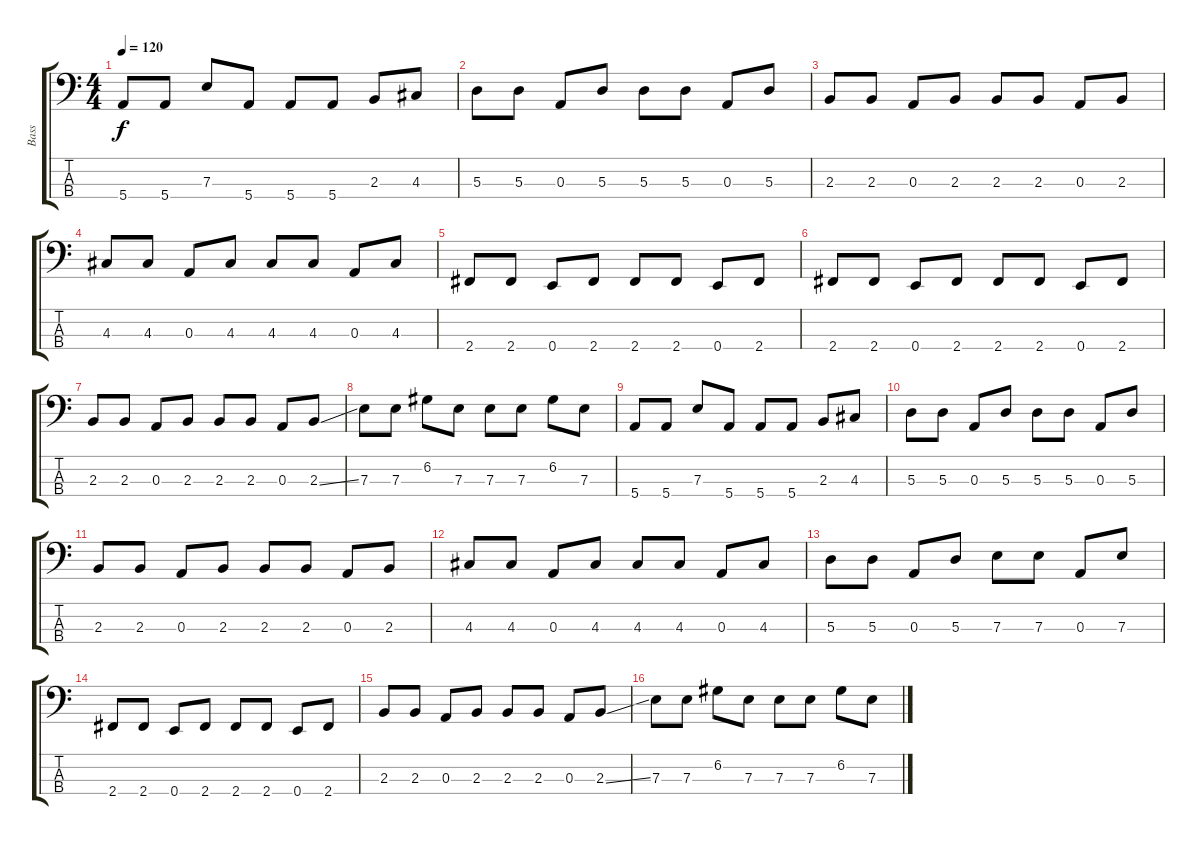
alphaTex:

\track ("Bass" "Bass") {instrument electricbassfinger}
\staff {score tabs}
\tuning (G2 D2 A1 E1) {hide}
\ts (4 4)
\tempo 120
\clef f4
\ks c
5.4.8{dy f} 5.4.8 7.3.8 5.4.8 5.4.8 5.4.8 2.3.8 4.3.8 |
5.3.8 5.3.8 0.3.8 5.3.8 5.3.8 5.3.8 0.3.8 5.3.8 |
2.3.8 2.3.8 0.3.8 2.3.8 2.3.8 2.3.8 0.3.8 2.3.8 |
4.3.8 4.3.8 0.3.8 4.3.8 4.3.8 4.3.8 0.3.8 4.3.8 |
2.4.8 2.4.8 0.4.8 2.4.8 2.4.8 2.4.8 0.4.8 2.4.8 |
2.4.8 2.4.8 0.4.8 2.4.8 2.4.8 2.4.8 0.4.8 2.4.8 |
2.3.8 2.3.8 0.3.8 2.3.8 2.3.8 2.3.8 0.3.8 2.3{ss}.8 |
7.3.8 7.3.8 6.2.8 7.3.8 7.3.8 7.3.8 6.2.8 7.3.8 |
5.4.8 5.4.8 7.3.8 5.4.8 5.4.8 5.4.8 2.3.8 4.3.8 |
5.3.8 5.3.8 0.3.8 5.3.8 5.3.8 5.3.8 0.3.8 5.3.8 |
2.3.8 2.3.8 0.3.8 2.3.8 2.3.8 2.3.8 0.3.8 2.3.8 |
4.3.8 4.3.8 0.3.8 4.3.8 4.3.8 4.3.8 0.3.8 4.3.8 |
5.3.8 5.3.8 0.3.8 5.3.8 7.3.8 7.3.8 0.3.8 7.3.8 |
2.4.8 2.4.8 0.4.8 2.4.8 2.4.8 2.4.8 0.4.8 2.4.8 |
2.3.8 2.3.8 0.3.8 2.3.8 2.3.8 2.3.8 0.3.8 2.3{ss}.8 |
7.3.8 7.3.8 6.2.8 7.3.8 7.3.8 7.3.8 6.2.8 7.3.8
